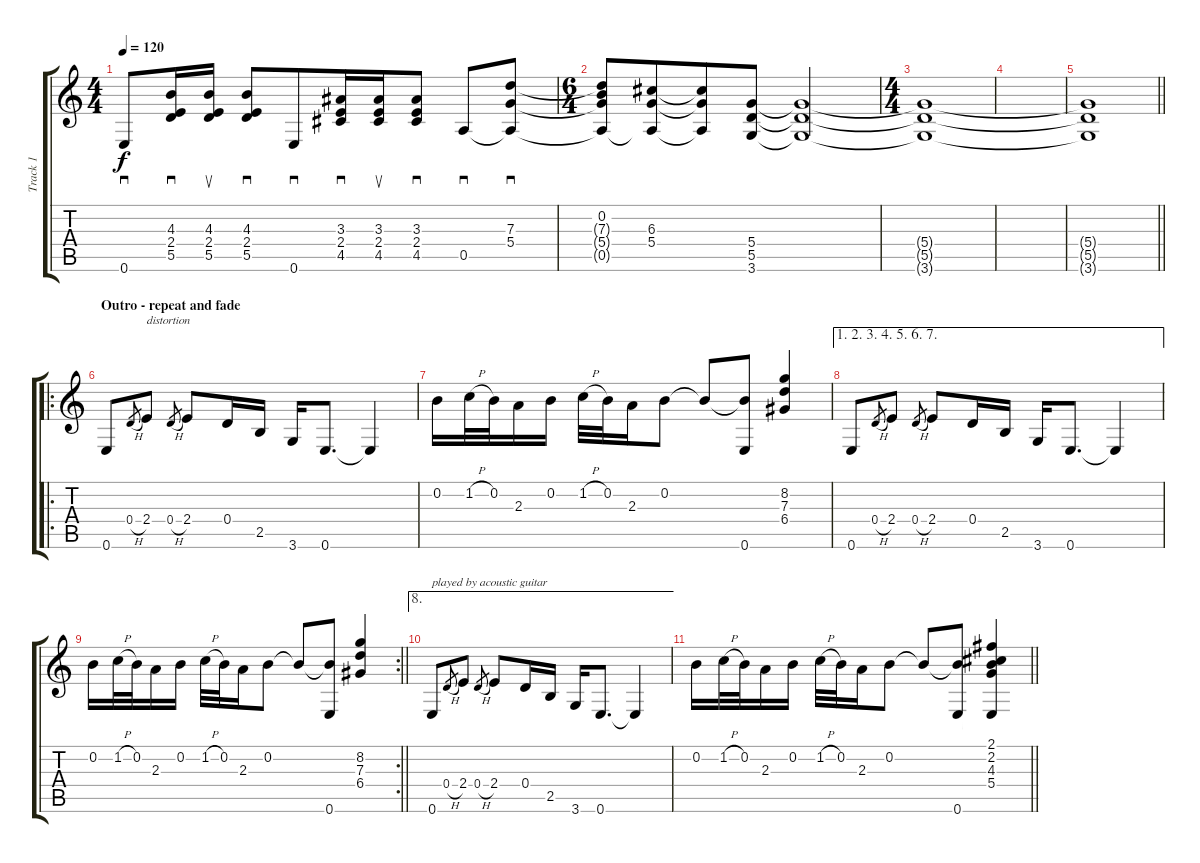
\track ("Track 1" "Track 1") {instrument acousticguitarsteel}
\staff {score tabs}
\tuning (E4 B3 G3 D3 A2 E2) {hide}
\ts (4 4)
\tempo 120
\clef g2
\ks c
0.6.8{sd dy f} (4.3 2.4 5.5).16{sd beam merge} (4.3 2.4 5.5).16{su} (4.3 2.4 5.5).8{sd} 0.6.8{sd beam merge} (3.3 2.4 4.5).16{sd beam merge} (3.3 2.4 4.5).16{su beam merge} (3.3 2.4 4.5).8{sd} 0.5.8{sd beam merge} (7.3 5.4 0.5{t}).8{sd} |
\ts (6 4)
(0.2 7.3{t} 5.4{t} 0.5{t}).8 (6.3 5.4 0.5{t}).8{beam merge} (6.3{t} 5.4{t} 0.5{t}).8{beam merge} (5.4 5.5 3.6).8{beam merge} (5.4{t} 5.5{t} 3.6{t}).1 |
\ts (4 4)
(5.4{t} 5.5{t} 3.6{t}).1 |
|
\barLineRight lightlight
(5.4{t} 5.5{t} 3.6{t}).1 |
\ro
\section ("" "Outro - repeat and fade")
0.6.8 0.4{h}.8{gr} 2.4.8{txt "distortion"} 0.4{h}.8{gr beam merge} 2.4.8 0.4.16 2.5.16 3.6.16{beam merge} 0.6.8{d beam merge} 0.6{t}.4 |
0.2.16 1.2{h}.32 0.2.32{beam merge} 2.3.16 0.2.16 1.2{h}.32 0.2.32 2.3.16{beam merge} 0.2.8 0.2{t}.8{beam merge} (0.2{t} 0.6).8{beam merge} (8.2 7.3 6.4).4 |
\ae (1 2 3 4 5 6 7)
0.6.8 0.4{h}.8{gr} 2.4.8 0.4{h}.8{gr beam merge} 2.4.8 0.4.16 2.5.16 3.6.16{beam merge} 0.6.8{d beam merge} 0.6{t}.4 |
\rc 2
\barLineRight lightlight
0.2.16 1.2{h}.32 0.2.32{beam merge} 2.3.16 0.2.16 1.2{h}.32 0.2.32 2.3.16{beam merge} 0.2.8 0.2{t}.8{beam merge} (0.2{t} 0.6).8{beam merge} (8.2 7.3 6.4).4 |
\ae 8
0.6.8{txt "played by acoustic guitar"} 0.4{h}.8{gr} 2.4.8 0.4{h}.8{gr beam merge} 2.4.8 0.4.16 2.5.16 3.6.16{beam merge} 0.6.8{d beam merge} 0.6{t}.4 |
\barLineRight lightlight
0.2.16 1.2{h}.32 0.2.32{beam merge} 2.3.16 0.2.16 1.2{h}.32 0.2.32 2.3.16{beam merge} 0.2.8 0.2{t}.8{beam merge} (0.2{t} 0.6).8{beam merge} (2.1 2.2 4.3 5.4 0.6{t}).4
